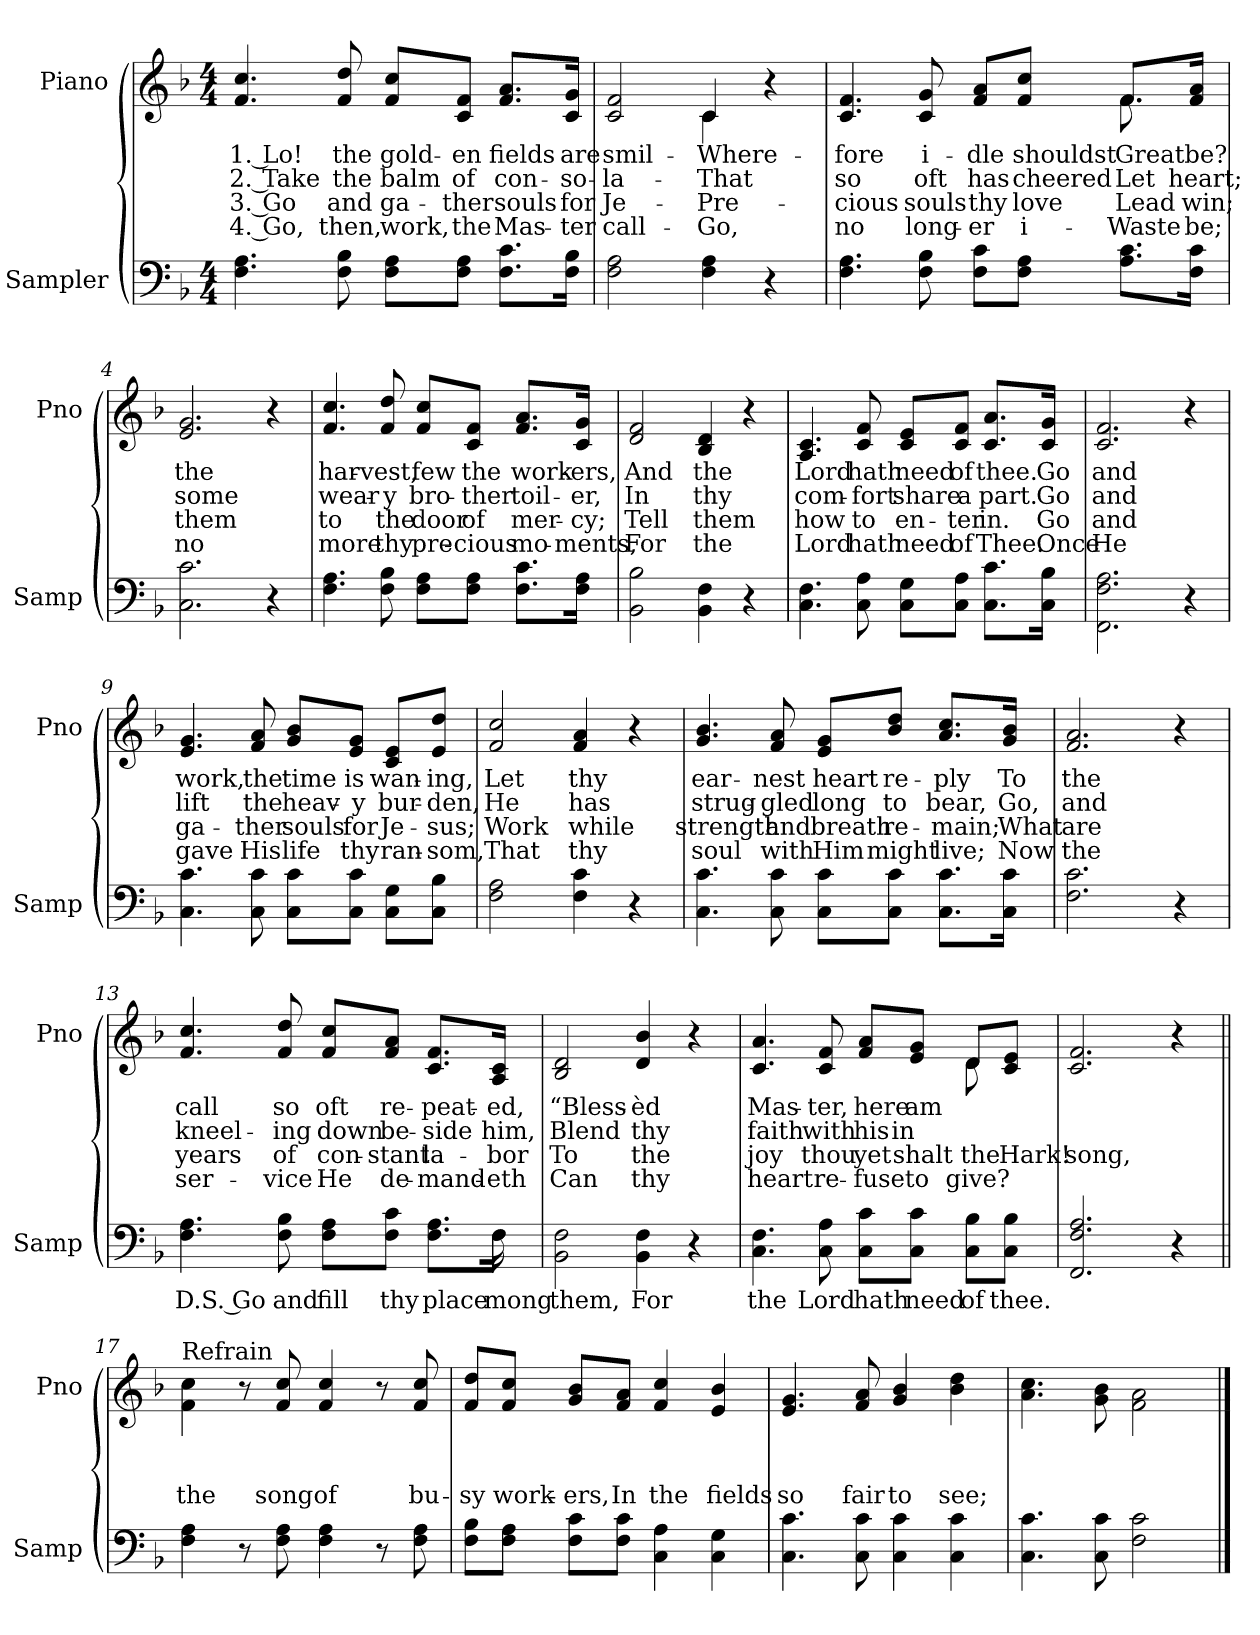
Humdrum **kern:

**kern	**text	**kern	**text	**text	**text	**text
*part2	*part2	*part1	*part1	*part1	*part1	*part1
*staff2	*staff2	*staff1	*staff1	*staff1	*staff1	*staff1
*I"Sampler	*	*I"Piano	*	*	*	*
*I'Samp	*	*I'Pno	*	*	*	*
*clefF4	*	*clefG2	*	*	*	*
*k[b-]	*	*k[b-]	*	*	*	*
*F:	*	*F:	*	*	*	*
*M4/4	*	*M4/4	*	*	*	*
=1	=1	=1	=1	=1	=1	=1
4.F 4.A	.	4.f 4.cc	1. Lo!	2. Take	3. Go	4. Go,
8F 8B-	.	8f 8dd	the	the	and	then,
8F\ 8A\L	.	8f/ 8cc/L	gold-	balm	ga-	work,
8F\ 8A\J	.	8c/ 8f/J	-en	of	-ther	the
8.F\ 8.c\L	.	8.f/ 8.a/L	fields	con-	souls	Mas-
16F\ 16B-\Jk	.	16c/ 16g/Jk	are	-so-	for	-ter
=2	=2	=2	=2	=2	=2	=2
*	*	*^	*	*	*	*
2F 2A	.	2c 2f	2ryy	smil-	-la-	Je-	call-
4F 4A	.	4c/	4c	Where-	That	Pre-	Go,
4r	.	4r	4ryy	.	.	.	.
=3	=3	=3	=3	=3	=3	=3	=3
4.F 4.A	.	4.c 4.f	2.ryy	-fore	so	-cious	no
8F 8B-	.	8c 8g	.	i-	oft	souls	long-
8F\ 8c\L	.	8f/ 8a/L	.	-dle	has	thy	-er
8F\ 8A\J	.	8f/ 8cc/J	.	shouldst	cheered	love	i-
8.A\ 8.c\L	.	8.f/L	8.f	Great	Let	Lead	Waste
16F\ 16c\Jk	.	16f/ 16a/Jk	16ryy	be?	heart;	win;	be;
*	*	*v	*v	*	*	*	*
=4	=4	=4	=4	=4	=4	=4
2.C 2.c	.	2.e 2.g	the	some	them	no
4r	.	4r	.	.	.	.
=5	=5	=5	=5	=5	=5	=5
4.F 4.A	.	4.f 4.cc	har-	wear-	to	more
8F 8B-	.	8f 8dd	-vest,	-y	the	thy
8F\ 8A\L	.	8f/ 8cc/L	few	bro-	door	pre-
8F\ 8A\J	.	8c/ 8f/J	the	-ther	of	-cious
8.F\ 8.c\L	.	8.f/ 8.a/L	work-	toil-	mer-	mo-
16F\ 16A\Jk	.	16c/ 16g/Jk	-ers,	-er,	-cy;	-ments,
=6	=6	=6	=6	=6	=6	=6
2BB- 2B-	.	2d 2f	And	In	Tell	For
4BB- 4F	.	4B- 4d	the	thy	them	the
4r	.	4r	.	.	.	.
=7	=7	=7	=7	=7	=7	=7
4.C 4.F	.	4.A 4.c	Lord	com-	how	Lord
8C 8A	.	8c 8f	hath	-fort	to	hath
8C\ 8G\L	.	8c/ 8e/L	need	share	en-	need
8C\ 8A\J	.	8c/ 8f/J	of	a	-ter	of
8.C\ 8.c\L	.	8.c/ 8.a/L	thee.	part.	in.	Thee.
16C\ 16B-\Jk	.	16c/ 16g/Jk	Go	Go	Go	Once
=8	=8	=8	=8	=8	=8	=8
2.FF\ 2.F\ 2.A\	.	2.c 2.f	and	and	and	He
4r	.	4r	.	.	.	.
=9	=9	=9	=9	=9	=9	=9
4.C 4.c	.	4.e 4.g	work,	lift	ga-	gave
8C 8c	.	8f 8a	the	the	-ther	His
8C\ 8c\L	.	8g/ 8b-/L	time	heav-	souls	life
8C\ 8c\J	.	8e/ 8g/J	is	-y	for	thy
8C\ 8G\L	.	8c/ 8e/L	wan-	bur-	Je-	ran-
8C\ 8B-\J	.	8e/ 8dd/J	-ing,	-den,	-sus;	-som,
=10	=10	=10	=10	=10	=10	=10
2F 2A	.	2f 2cc	Let	He	Work	That
4F 4c	.	4f 4a	thy	has	while	thy
4r	.	4r	.	.	.	.
=11	=11	=11	=11	=11	=11	=11
4.C 4.c	.	4.g 4.b-	ear-	strug-	strength	soul
8C 8c	.	8f 8a	-nest	-gled	and	with
8C\ 8c\L	.	8e/ 8g/L	heart	long	breath	Him
8C\ 8c\J	.	8b-/ 8dd/J	re-	to	re-	might
8.C\ 8.c\L	.	8.a/ 8.cc/L	-ply	bear,	-main;	live;
16C\ 16c\Jk	.	16g/ 16b-/Jk	To	Go,	What	Now
=12	=12	=12	=12	=12	=12	=12
2.F 2.c	.	2.f 2.a	the	and	are	the
4r	.	4r	.	.	.	.
=13	=13	=13	=13	=13	=13	=13
*^	*	*	*	*	*	*
4.F 4.A	2...ryy	D.S. Go	4.f 4.cc	call	kneel-	years	ser-
8F 8B-	.	and	8f 8dd	so	-ing	of	-vice
8F\ 8A\L	.	fill	8f/ 8cc/L	oft	down	con-	He
8F\ 8c\J	.	thy	8f/ 8a/J	re-	be-	-stant	de-
8.F\ 8.A\L	.	place	8.c/ 8.f/L	-peat-	-side	la-	-mand-
16F\Jk	16F	-mong	16A/ 16c/Jk	-ed,	him,	-bor	-eth
*v	*v	*	*	*	*	*	*
=14	=14	=14	=14	=14	=14	=14
2BB- 2F	them,	2B- 2d	“Bless-	Blend	To	Can
4BB- 4F	For	4d 4b-	-èd	thy	the	thy
4r	.	4r	.	.	.	.
=15	=15	=15	=15	=15	=15	=15
*	*	*^	*	*	*	*
4.C 4.F	the	4.c 4.a	2.ryy	Mas-	faith	joy	heart
8C 8A	Lord	8c 8f	.	-ter,	with	thou	re-
8C\ 8c\L	hath	8f/ 8a/L	.	here	his	yet	-fuse
8C\ 8c\J	need	8e/ 8g/J	.	am	in	shalt	to
8C\ 8B-\L	of	8d/L	8d	.	.	the	give?
8C\ 8B-\J	thee.	8c/ 8e/J	8ryy	.	.	Hark!	.
*	*	*v	*v	*	*	*	*
=16	=16	=16	=16	=16	=16	=16
2.FF 2.F 2.A	.	2.c 2.f	.	.	song,	.
4r	.	4r	.	.	.	.
=17||	=17||	=17||	=17||	=17||	=17||	=17||
!	!	!LO:TX:t=Refrain	!	!	!	!
4F 4A	.	4f\ 4cc\	.	.	the	.
8r	.	8r	.	.	.	.
8F 8A	.	8f 8cc	.	.	song	.
4F 4A	.	4f 4cc	.	.	of	.
8r	.	8r	.	.	.	.
8F 8A	.	8f 8cc	.	.	bu-	.
=18	=18	=18	=18	=18	=18	=18
8F\ 8B-\L	.	8f/ 8dd/L	.	.	-sy	.
8F\ 8A\J	.	8f/ 8cc/J	.	.	work-	.
8F\ 8c\L	.	8g/ 8b-/L	.	.	-ers,	.
8F\ 8c\J	.	8f/ 8a/J	.	.	In	.
4C 4A	.	4f 4cc	.	.	the	.
4C 4G	.	4e 4b-	.	.	fields	.
=19	=19	=19	=19	=19	=19	=19
4.C 4.c	.	4.e 4.g	.	.	so	.
8C 8c	.	8f 8a	.	.	fair	.
4C 4c	.	4g 4b-	.	.	to	.
4C 4c	.	4b- 4dd	.	.	see;	.
=20	=20	=20	=20	=20	=20	=20
4.C 4.c	.	4.a 4.cc	.	.	.	.
8C 8c	.	8g\ 8b-\	.	.	.	.
2F 2c	.	2f\ 2a\	.	.	.	.
==	==	==	==	==	==	==
*-	*-	*-	*-	*-	*-	*-
